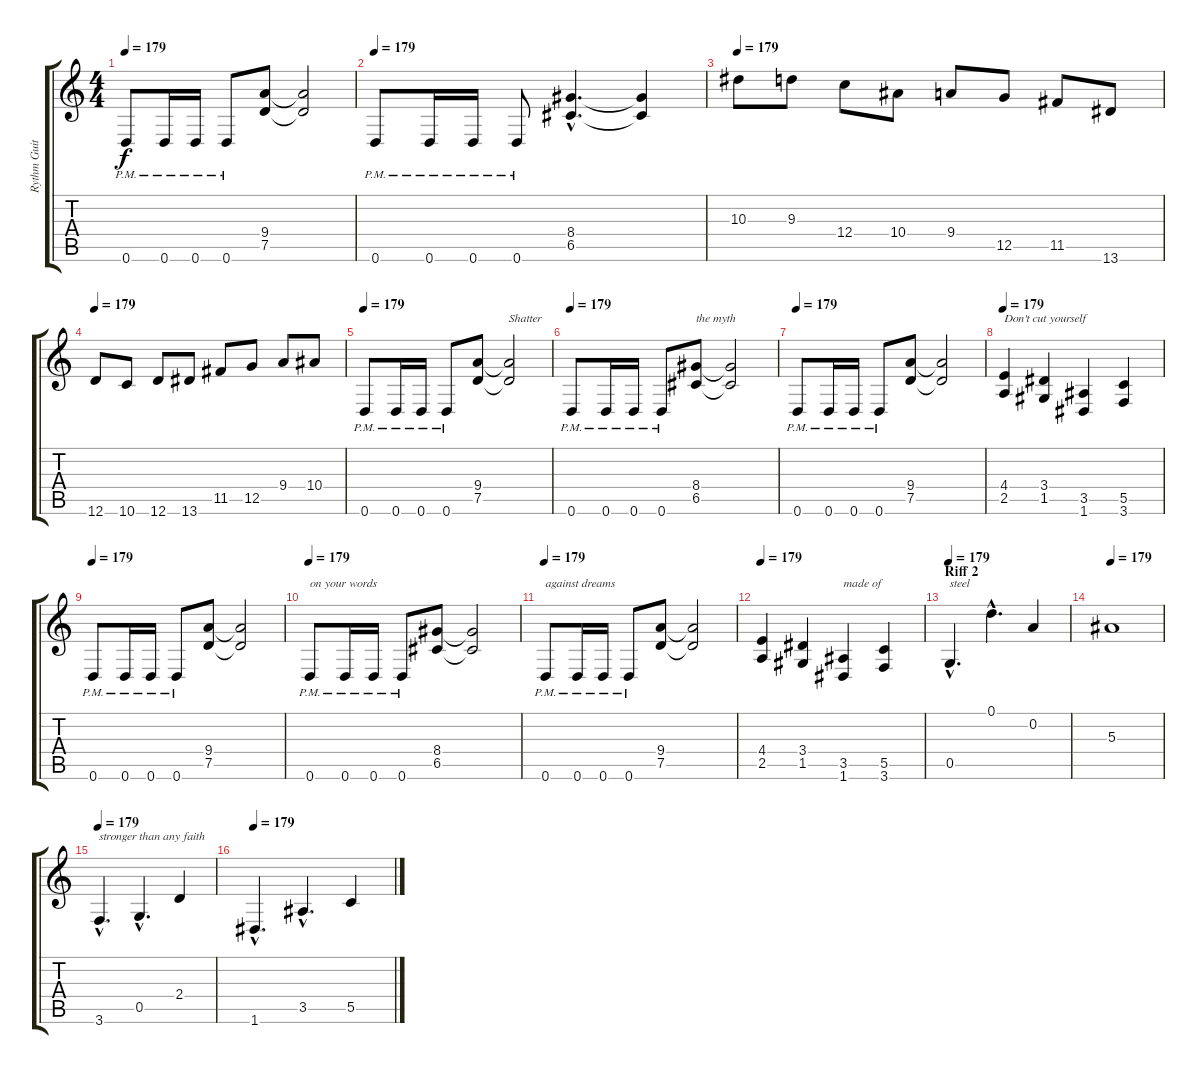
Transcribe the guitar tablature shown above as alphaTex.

\track ("Rythm Guitar" "Rythm Guit") {instrument distortionguitar}
\staff {score tabs}
\tuning (D4 A3 F3 C3 G2 D2) {hide}
\ts (4 4)
\tempo 179
\clef g2
\ks c
0.6{pm}.8{dy f} 0.6{pm}.16 0.6{pm}.16 0.6{pm}.8 (9.4 7.5).8 (9.4{t} 7.5{t}).2 |
\tempo 179
0.6{pm}.8 0.6{pm}.16 0.6{pm}.16 0.6{pm}.8 (8.4{hac} 6.5{hac}).4{d} (8.4{t} 6.5{t}).4 |
\tempo 179
10.3.8 9.3.8 12.4.8 10.4.8 9.4.8 12.5.8 11.5.8 13.6.8 |
\tempo 179
12.6.8 10.6.8 12.6.8 13.6.8 11.5.8 12.5.8 9.4.8 10.4.8 |
\tempo 179
0.6{pm}.8 0.6{pm}.16 0.6{pm}.16 0.6{pm}.8 (9.4 7.5).8 (9.4{t} 7.5{t}).2{txt "Shatter"} |
\tempo 179
0.6{pm}.8 0.6{pm}.16 0.6{pm}.16 0.6{pm}.8 (8.4 6.5).8{txt "the myth"} (8.4{t} 6.5{t}).2 |
\tempo 179
0.6{pm}.8 0.6{pm}.16 0.6{pm}.16 0.6{pm}.8 (9.4 7.5).8 (9.4{t} 7.5{t}).2 |
\tempo 179
(4.4 2.5).4{txt "Don't cut yourself"} (3.4 1.5).4 (3.5 1.6).4 (5.5 3.6).4 |
\tempo 179
0.6{pm}.8 0.6{pm}.16 0.6{pm}.16 0.6{pm}.8 (9.4 7.5).8 (9.4{t} 7.5{t}).2 |
\tempo 179
0.6{pm}.8{txt "on your words"} 0.6{pm}.16 0.6{pm}.16 0.6{pm}.8 (8.4 6.5).8 (8.4{t} 6.5{t}).2 |
\tempo 179
0.6{pm}.8{txt "against dreams"} 0.6{pm}.16 0.6{pm}.16 0.6{pm}.8 (9.4 7.5).8 (9.4{t} 7.5{t}).2 |
\tempo 179
(4.4 2.5).4 (3.4 1.5).4 (3.5 1.6).4{txt "made of"} (5.5 3.6).4 |
\section ("" "Riff 2")
\tempo 179
0.5{hac}.4{d txt "steel" volume 9} 0.1{hac}.4{d} 0.2.4 |
\tempo 179
5.3.1 |
\tempo 179
3.6{hac}.4{d txt "stronger than any faith"} 0.5{hac}.4{d} 2.4.4 |
\tempo 179
1.6{hac}.4{d} 3.5{hac}.4{d} 5.5.4
